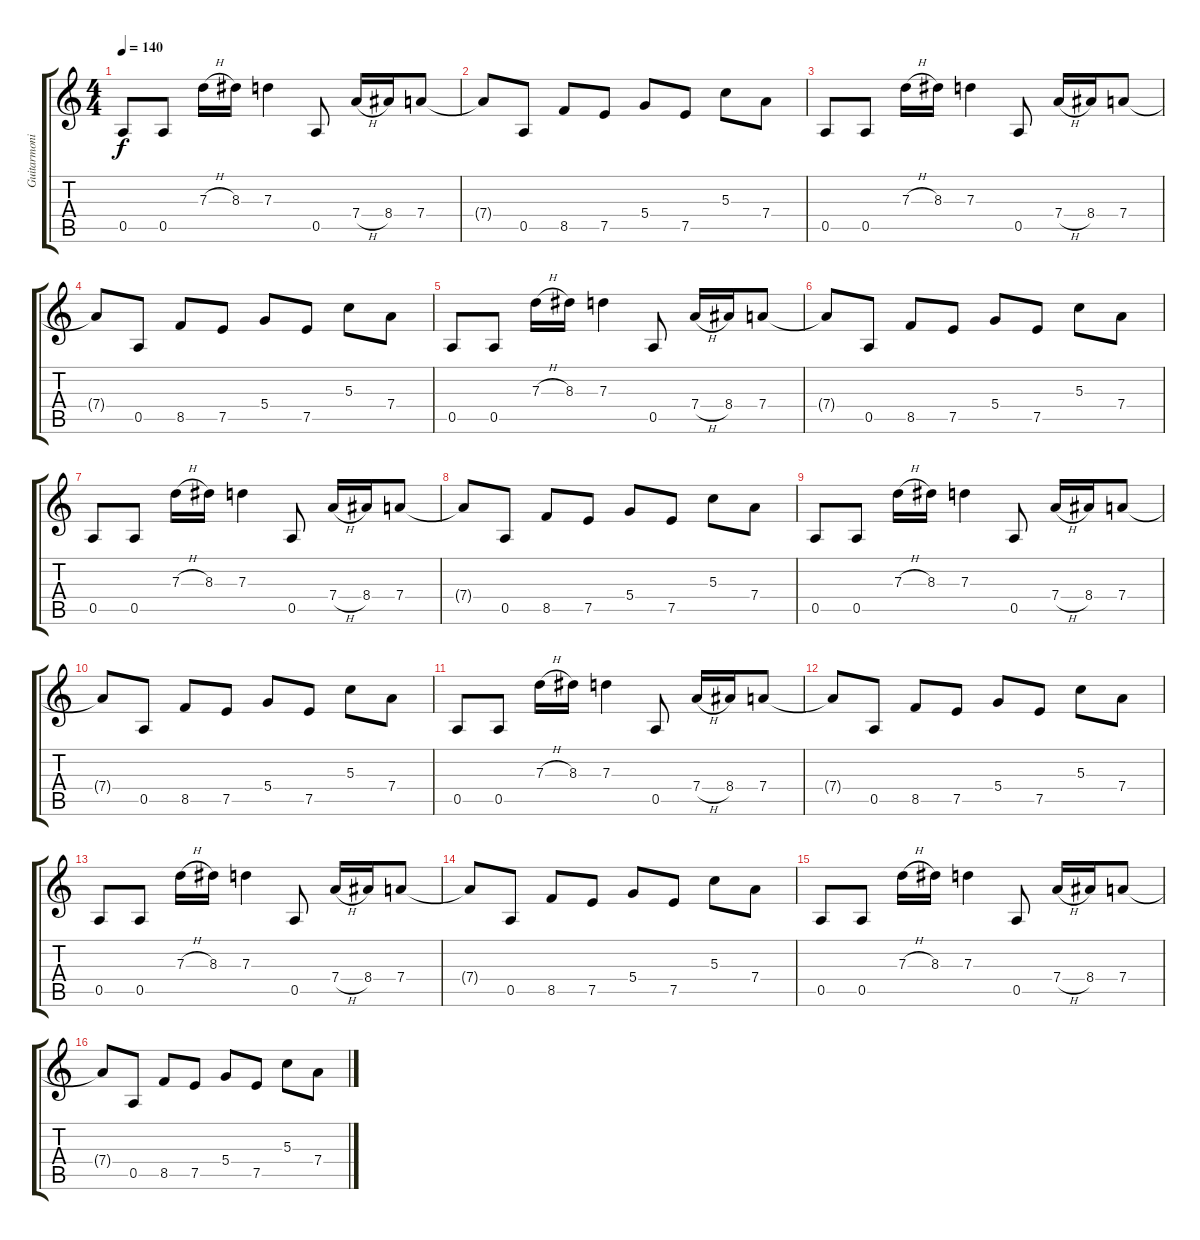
\track ("Guitarmonics" "Guitarmoni") {instrument overdrivenguitar}
\staff {score tabs}
\tuning (E4 B3 G3 D3 A2 E2) {hide}
\ts (4 4)
\tempo 140
\clef g2
\ks c
0.5.8{dy f instrument overdrivenguitar} 0.5.8 7.3{h}.16 8.3.16 7.3.4 0.5.8 7.4{h}.16 8.4.16 7.4.8 |
7.4{t}.8 0.5.8 8.5.8 7.5.8 5.4.8 7.5.8 5.3.8 7.4.8 |
0.5.8 0.5.8 7.3{h}.16 8.3.16 7.3.4 0.5.8 7.4{h}.16 8.4.16 7.4.8 |
7.4{t}.8 0.5.8 8.5.8 7.5.8 5.4.8 7.5.8 5.3.8 7.4.8 |
0.5.8 0.5.8 7.3{h}.16 8.3.16 7.3.4 0.5.8 7.4{h}.16 8.4.16 7.4.8 |
7.4{t}.8 0.5.8 8.5.8 7.5.8 5.4.8 7.5.8 5.3.8 7.4.8 |
0.5.8 0.5.8 7.3{h}.16 8.3.16 7.3.4 0.5.8 7.4{h}.16 8.4.16 7.4.8 |
7.4{t}.8 0.5.8 8.5.8 7.5.8 5.4.8 7.5.8 5.3.8 7.4.8 |
0.5.8 0.5.8 7.3{h}.16 8.3.16 7.3.4 0.5.8 7.4{h}.16 8.4.16 7.4.8 |
7.4{t}.8 0.5.8 8.5.8 7.5.8 5.4.8 7.5.8 5.3.8 7.4.8 |
0.5.8 0.5.8 7.3{h}.16 8.3.16 7.3.4 0.5.8 7.4{h}.16 8.4.16 7.4.8 |
7.4{t}.8 0.5.8 8.5.8 7.5.8 5.4.8 7.5.8 5.3.8 7.4.8 |
0.5.8 0.5.8 7.3{h}.16 8.3.16 7.3.4 0.5.8 7.4{h}.16 8.4.16 7.4.8 |
7.4{t}.8 0.5.8 8.5.8 7.5.8 5.4.8 7.5.8 5.3.8 7.4.8 |
0.5.8 0.5.8 7.3{h}.16 8.3.16 7.3.4 0.5.8 7.4{h}.16 8.4.16 7.4.8 |
7.4{t}.8 0.5.8 8.5.8 7.5.8 5.4.8 7.5.8 5.3.8 7.4.8
